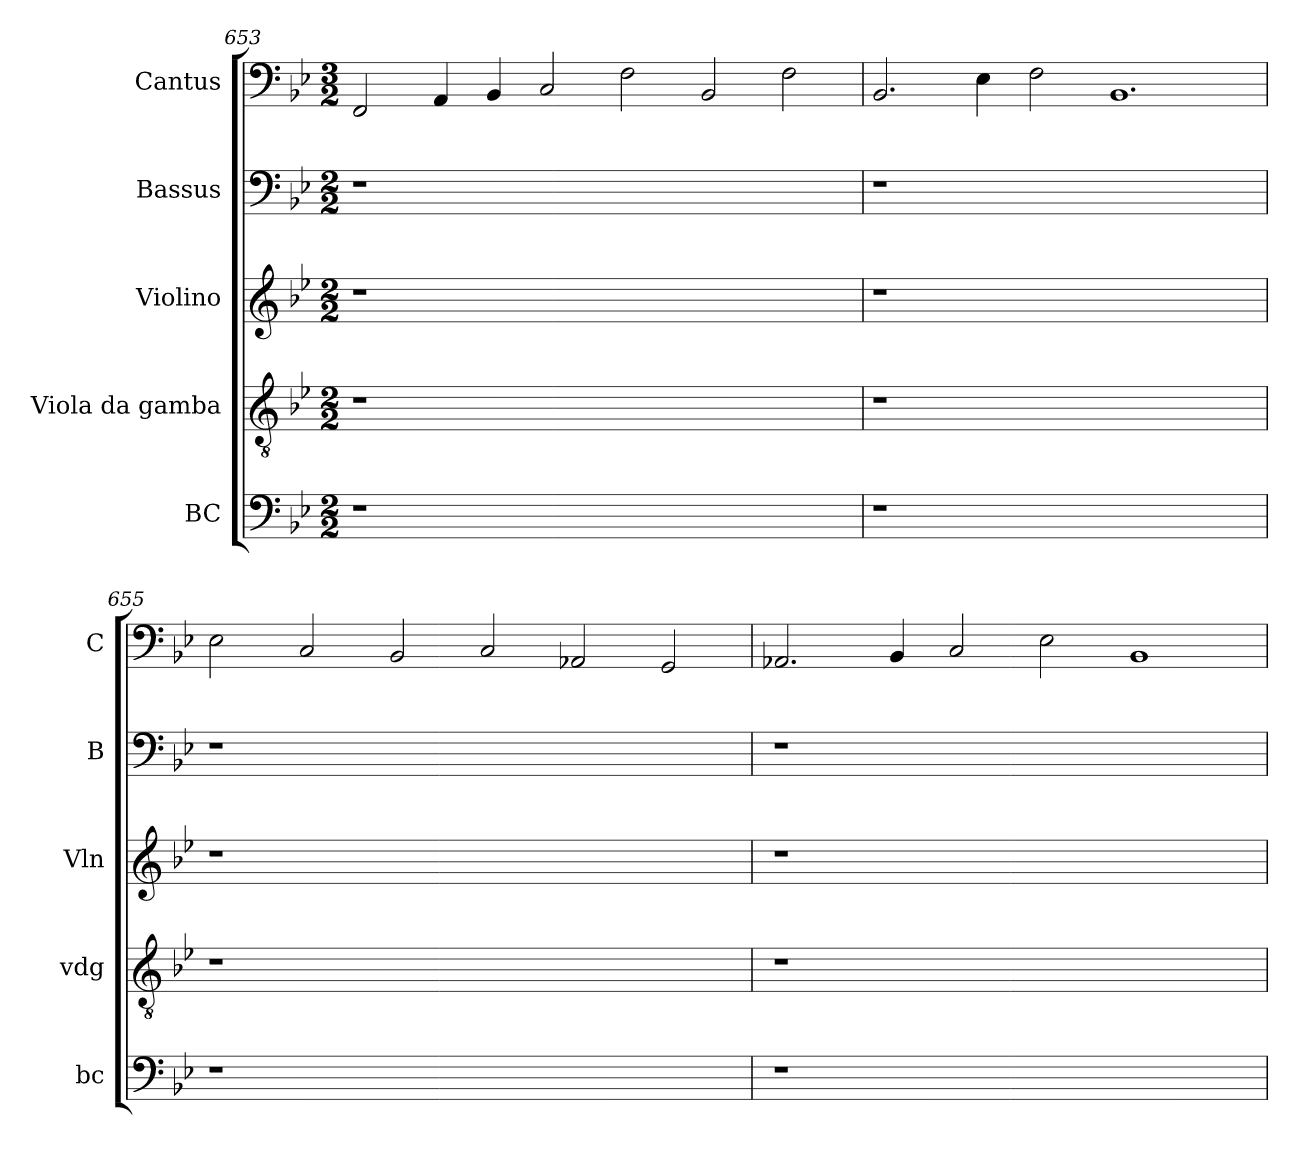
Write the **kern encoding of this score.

**kern	**kern	**kern	**kern	**kern
*part5	*part4	*part3	*part2	*part1
*staff5	*staff4	*staff3	*staff2	*staff1
*I"BC	*I"Viola da gamba	*I"Violino	*I"Bassus	*I"Cantus
*I'bc	*I'vdg	*I'Vln	*I'B	*I'C
*clefF4	*clefGv2	*clefG2	*clefF4	*clefF4
*k[b-e-]	*k[b-e-]	*k[b-e-]	*k[b-e-]	*k[b-e-]
*B-:	*B-:	*B-:	*B-:	*B-:
*M2/2	*M2/2	*M2/2	*M2/2	*M3/2
=653	=653	=653	=653	=653
1r	1r	1r	1r	2FF/
.	.	.	.	4AA/
.	.	.	.	4BB-/
0ryy	0ryy	0ryy	0ryy	2C/
.	.	.	.	2F\
.	.	.	.	2BB-/
.	.	.	.	2F\
=654	=654	=654	=654	=654
1r	1r	1r	1r	2.BB-/
.	.	.	.	4E-\
0ryy	0ryy	0ryy	0ryy	2F\
.	.	.	.	1.BB-
!!LO:LB:g=z
=655	=655	=655	=655	=655
1r	1r	1r	1r	2E-\
.	.	.	.	2C/
0ryy	0ryy	0ryy	0ryy	2BB-/
.	.	.	.	2C/
.	.	.	.	2AA-X/
.	.	.	.	2GG/
=656	=656	=656	=656	=656
1r	1r	1r	1r	2.AA-X/
.	.	.	.	4BB-/
0ryy	0ryy	0ryy	0ryy	2C/
.	.	.	.	2E->\
.	.	.	.	1BB-
=	=	=	=	=
*-	*-	*-	*-	*-
